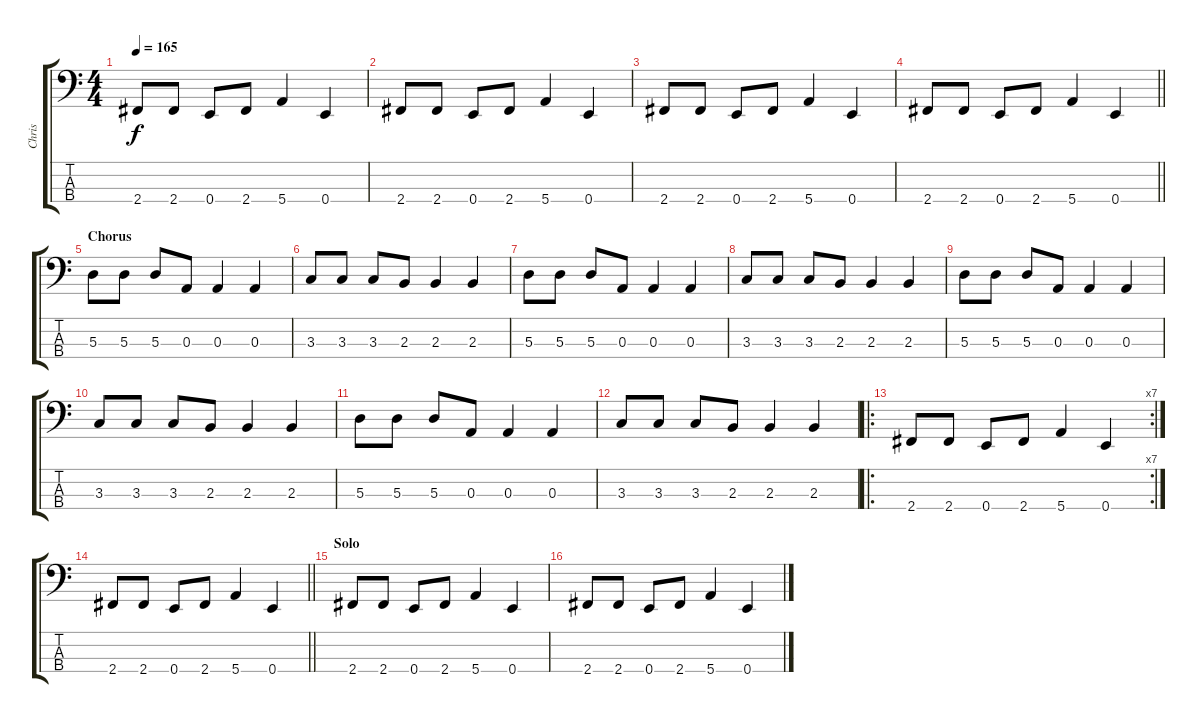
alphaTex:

\track ("Chris" "Chris") {instrument overdrivenguitar}
\staff {score tabs}
\tuning (G2 D2 A1 E1) {hide}
\ts (4 4)
\tempo 165
\clef f4
\ks c
2.4.8{dy f} 2.4.8 0.4.8 2.4.8 5.4.4 0.4.4 |
2.4.8 2.4.8 0.4.8 2.4.8 5.4.4 0.4.4 |
2.4.8 2.4.8 0.4.8 2.4.8 5.4.4 0.4.4 |
\barLineRight lightlight
2.4.8 2.4.8 0.4.8 2.4.8 5.4.4 0.4.4 |
\section ("" "Chorus")
5.3.8 5.3.8 5.3.8 0.3.8 0.3.4 0.3.4 |
3.3.8 3.3.8 3.3.8 2.3.8 2.3.4 2.3.4 |
5.3.8 5.3.8 5.3.8 0.3.8 0.3.4 0.3.4 |
3.3.8 3.3.8 3.3.8 2.3.8 2.3.4 2.3.4 |
5.3.8 5.3.8 5.3.8 0.3.8 0.3.4 0.3.4 |
3.3.8 3.3.8 3.3.8 2.3.8 2.3.4 2.3.4 |
5.3.8 5.3.8 5.3.8 0.3.8 0.3.4 0.3.4 |
3.3.8 3.3.8 3.3.8 2.3.8 2.3.4 2.3.4 |
\ro
\rc 7
2.4.8 2.4.8 0.4.8 2.4.8 5.4.4 0.4.4 |
\barLineRight lightlight
2.4.8 2.4.8 0.4.8 2.4.8 5.4.4 0.4.4 |
\section ("" "Solo")
2.4.8 2.4.8 0.4.8 2.4.8 5.4.4 0.4.4 |
2.4.8 2.4.8 0.4.8 2.4.8 5.4.4 0.4.4
